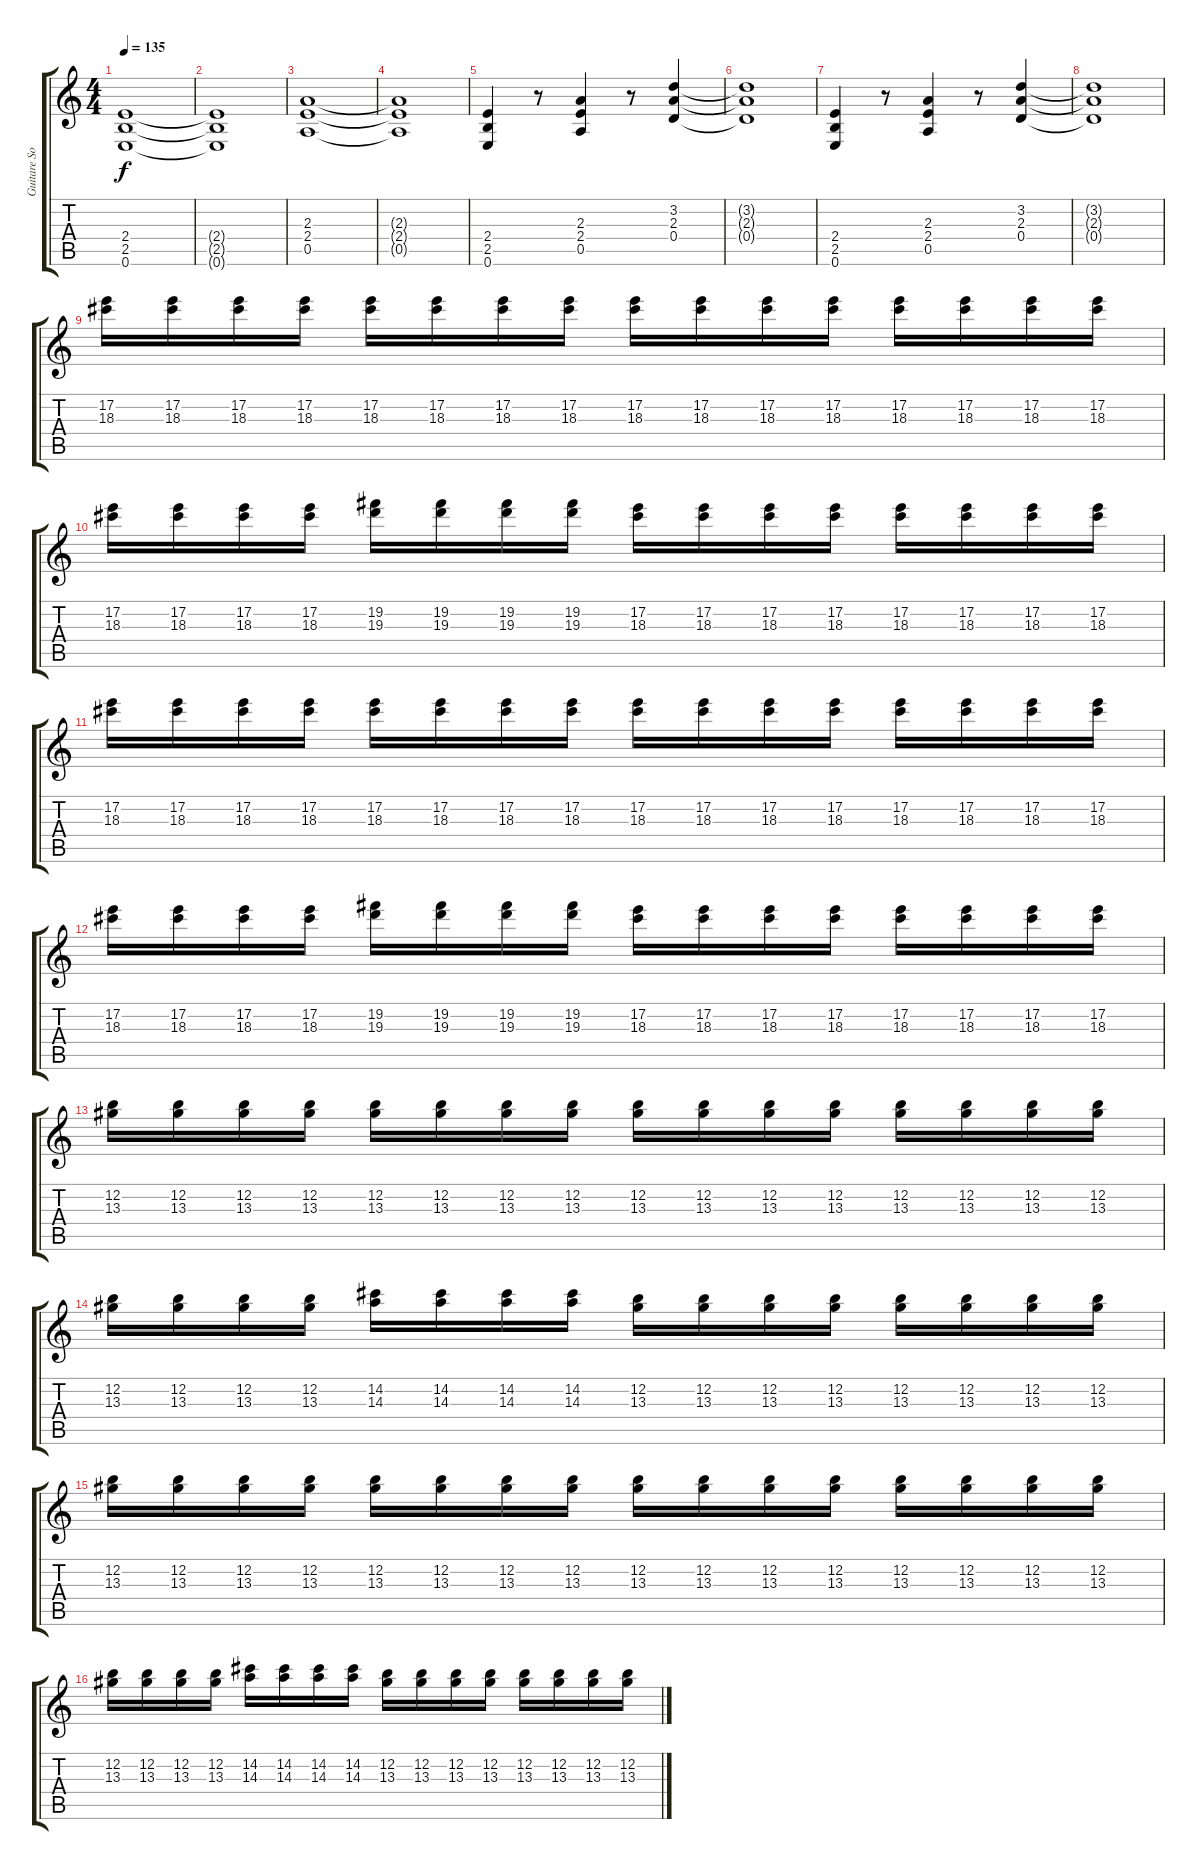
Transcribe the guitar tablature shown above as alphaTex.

\track ("Guitare Solo" "Guitare So") {instrument distortionguitar}
\staff {score tabs}
\tuning (E4 B3 G3 D3 A2 E2) {hide}
\ts (4 4)
\tempo 135
\clef g2
\ks c
(2.4 2.5 0.6).1{dy f} |
(2.4{t} 2.5{t} 0.6{t}).1 |
(2.3 2.4 0.5).1 |
(2.3{t} 2.4{t} 0.5{t}).1 |
(2.4 2.5 0.6).4 r.8 (2.3 2.4 0.5).4 r.8 (3.2 2.3 0.4).4 |
(3.2{t} 2.3{t} 0.4{t}).1 |
(2.4 2.5 0.6).4 r.8 (2.3 2.4 0.5).4 r.8 (3.2 2.3 0.4).4 |
(3.2{t} 2.3{t} 0.4{t}).1 |
(17.2 18.3).16{volume 13} (17.2 18.3).16 (17.2 18.3).16 (17.2 18.3).16 (17.2 18.3).16 (17.2 18.3).16 (17.2 18.3).16 (17.2 18.3).16 (17.2 18.3).16 (17.2 18.3).16 (17.2 18.3).16 (17.2 18.3).16 (17.2 18.3).16 (17.2 18.3).16 (17.2 18.3).16 (17.2 18.3).16 |
(17.2 18.3).16 (17.2 18.3).16 (17.2 18.3).16 (17.2 18.3).16 (19.2 19.3).16 (19.2 19.3).16 (19.2 19.3).16 (19.2 19.3).16 (17.2 18.3).16 (17.2 18.3).16 (17.2 18.3).16 (17.2 18.3).16 (17.2 18.3).16 (17.2 18.3).16 (17.2 18.3).16 (17.2 18.3).16 |
(17.2 18.3).16 (17.2 18.3).16 (17.2 18.3).16 (17.2 18.3).16 (17.2 18.3).16 (17.2 18.3).16 (17.2 18.3).16 (17.2 18.3).16 (17.2 18.3).16 (17.2 18.3).16 (17.2 18.3).16 (17.2 18.3).16 (17.2 18.3).16 (17.2 18.3).16 (17.2 18.3).16 (17.2 18.3).16 |
(17.2 18.3).16 (17.2 18.3).16 (17.2 18.3).16 (17.2 18.3).16 (19.2 19.3).16 (19.2 19.3).16 (19.2 19.3).16 (19.2 19.3).16 (17.2 18.3).16 (17.2 18.3).16 (17.2 18.3).16 (17.2 18.3).16 (17.2 18.3).16 (17.2 18.3).16 (17.2 18.3).16 (17.2 18.3).16 |
(12.2 13.3).16 (12.2 13.3).16 (12.2 13.3).16 (12.2 13.3).16 (12.2 13.3).16 (12.2 13.3).16 (12.2 13.3).16 (12.2 13.3).16 (12.2 13.3).16 (12.2 13.3).16 (12.2 13.3).16 (12.2 13.3).16 (12.2 13.3).16 (12.2 13.3).16 (12.2 13.3).16 (12.2 13.3).16 |
(12.2 13.3).16 (12.2 13.3).16 (12.2 13.3).16 (12.2 13.3).16 (14.2 14.3).16 (14.2 14.3).16 (14.2 14.3).16 (14.2 14.3).16 (12.2 13.3).16 (12.2 13.3).16 (12.2 13.3).16 (12.2 13.3).16 (12.2 13.3).16 (12.2 13.3).16 (12.2 13.3).16 (12.2 13.3).16 |
(12.2 13.3).16 (12.2 13.3).16 (12.2 13.3).16 (12.2 13.3).16 (12.2 13.3).16 (12.2 13.3).16 (12.2 13.3).16 (12.2 13.3).16 (12.2 13.3).16 (12.2 13.3).16 (12.2 13.3).16 (12.2 13.3).16 (12.2 13.3).16 (12.2 13.3).16 (12.2 13.3).16 (12.2 13.3).16 |
(12.2 13.3).16 (12.2 13.3).16 (12.2 13.3).16 (12.2 13.3).16 (14.2 14.3).16 (14.2 14.3).16 (14.2 14.3).16 (14.2 14.3).16 (12.2 13.3).16 (12.2 13.3).16 (12.2 13.3).16 (12.2 13.3).16 (12.2 13.3).16 (12.2 13.3).16 (12.2 13.3).16 (12.2 13.3).16
